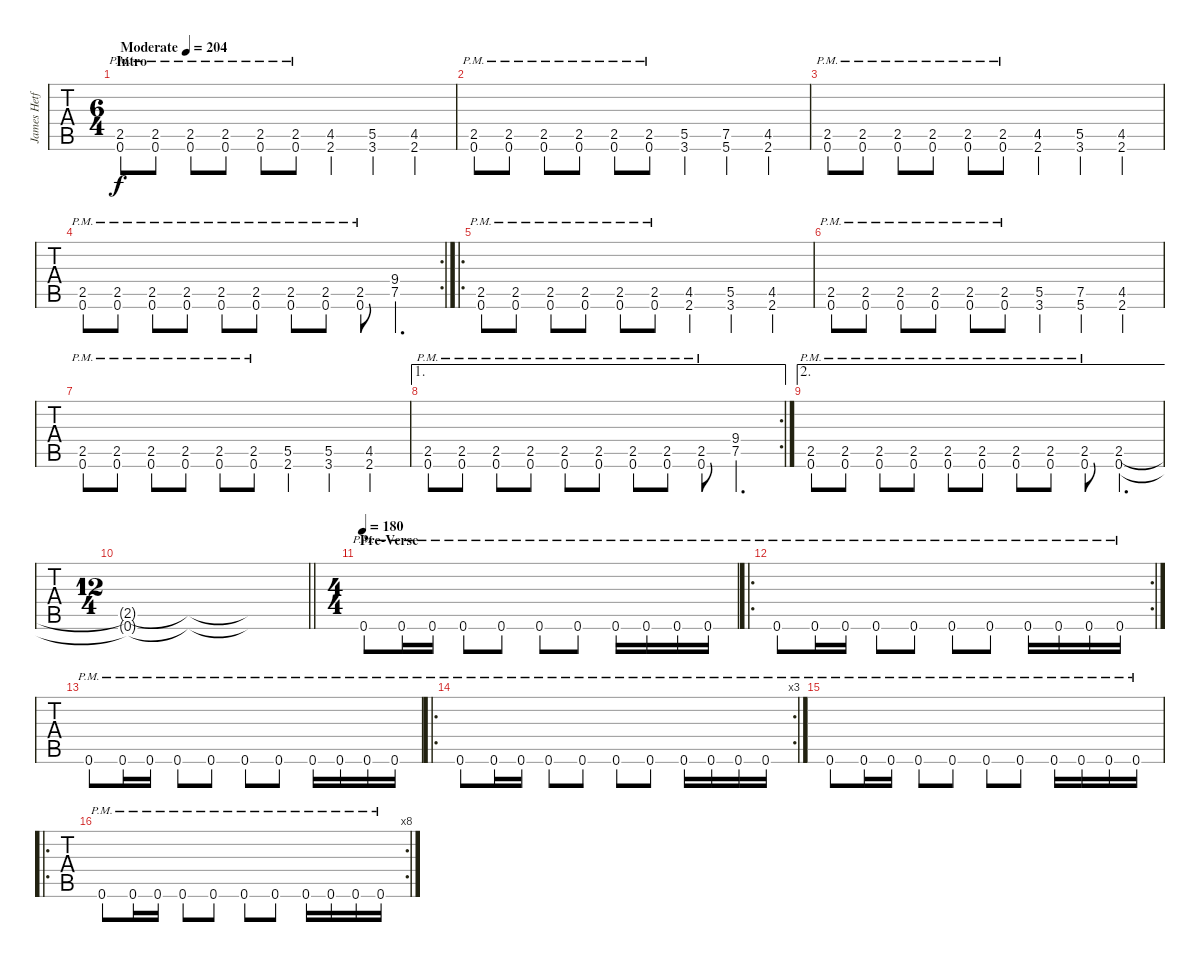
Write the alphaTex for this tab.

\track ("James Hetfield" "James Hetf") {instrument distortionguitar}
\staff {tabs}
\tuning (E4 B3 G3 D3 A2 E2) {hide}
\ts (6 4)
\section ("" "Intro")
\tempo (204 "Moderate")
\clef g2
\ks c
(2.5{pm} 0.6{pm}).8{dy f instrument distortionguitar} (2.5{pm} 0.6{pm}).8 (2.5{pm} 0.6{pm}).8 (2.5{pm} 0.6{pm}).8 (2.5{pm} 0.6{pm}).8 (2.5{pm} 0.6{pm}).8 (4.5 2.6).4 (5.5 3.6).4 (4.5 2.6).4 |
(2.5{pm} 0.6{pm}).8 (2.5{pm} 0.6{pm}).8 (2.5{pm} 0.6{pm}).8 (2.5{pm} 0.6{pm}).8 (2.5{pm} 0.6{pm}).8 (2.5{pm} 0.6{pm}).8 (5.5 3.6).4 (7.5 5.6).4 (4.5 2.6).4 |
(2.5{pm} 0.6{pm}).8 (2.5{pm} 0.6{pm}).8 (2.5{pm} 0.6{pm}).8 (2.5{pm} 0.6{pm}).8 (2.5{pm} 0.6{pm}).8 (2.5{pm} 0.6{pm}).8 (4.5 2.6).4 (5.5 3.6).4 (4.5 2.6).4 |
\rc 2
(2.5{pm} 0.6{pm}).8 (2.5{pm} 0.6{pm}).8 (2.5{pm} 0.6{pm}).8 (2.5{pm} 0.6{pm}).8 (2.5{pm} 0.6{pm}).8 (2.5{pm} 0.6{pm}).8 (2.5{pm} 0.6{pm}).8 (2.5{pm} 0.6{pm}).8 (2.5 0.6{pm}).8 (9.4 7.5).4{d} |
\ro
(2.5{pm} 0.6{pm}).8 (2.5{pm} 0.6{pm}).8 (2.5{pm} 0.6{pm}).8 (2.5{pm} 0.6{pm}).8 (2.5{pm} 0.6{pm}).8 (2.5{pm} 0.6{pm}).8 (4.5 2.6).4 (5.5 3.6).4 (4.5 2.6).4 |
(2.5{pm} 0.6{pm}).8 (2.5{pm} 0.6{pm}).8 (2.5{pm} 0.6{pm}).8 (2.5{pm} 0.6{pm}).8 (2.5{pm} 0.6{pm}).8 (2.5{pm} 0.6{pm}).8 (5.5 3.6).4 (7.5 5.6).4 (4.5 2.6).4 |
(2.5{pm} 0.6{pm}).8 (2.5{pm} 0.6{pm}).8 (2.5{pm} 0.6{pm}).8 (2.5{pm} 0.6{pm}).8 (2.5{pm} 0.6{pm}).8 (2.5{pm} 0.6{pm}).8 (5.5 2.6).4 (5.5 3.6).4 (4.5 2.6).4 |
\ae 1
\rc 2
(2.5{pm} 0.6{pm}).8 (2.5{pm} 0.6{pm}).8 (2.5{pm} 0.6{pm}).8 (2.5{pm} 0.6{pm}).8 (2.5{pm} 0.6{pm}).8 (2.5{pm} 0.6{pm}).8 (2.5{pm} 0.6{pm}).8 (2.5{pm} 0.6{pm}).8 (2.5 0.6{pm}).8 (9.4 7.5).4{d} |
\ae 2
(2.5{pm} 0.6{pm}).8 (2.5{pm} 0.6{pm}).8 (2.5{pm} 0.6{pm}).8 (2.5{pm} 0.6{pm}).8 (2.5{pm} 0.6{pm}).8 (2.5{pm} 0.6{pm}).8 (2.5{pm} 0.6{pm}).8 (2.5{pm} 0.6{pm}).8 (2.5 0.6{pm}).8 (2.5 0.6).4{d} |
\ts (12 4)
\barLineRight lightlight
(2.5{t} 0.6{t}).1 (2.5{t} 0.6{t}).1 (2.5{t} 0.6{t}).1 |
\ts (4 4)
\section ("" "Pre-Verse")
\tempo 180
0.6{pm}.8 0.6{pm}.16 0.6{pm}.16 0.6{pm}.8 0.6{pm}.8 0.6{pm}.8 0.6{pm}.8 0.6{pm}.16 0.6{pm}.16 0.6{pm}.16 0.6{pm}.16 |
\ro
\rc 2
0.6{pm}.8 0.6{pm}.16 0.6{pm}.16 0.6{pm}.8 0.6{pm}.8 0.6{pm}.8 0.6{pm}.8 0.6{pm}.16 0.6{pm}.16 0.6{pm}.16 0.6{pm}.16 |
0.6{pm}.8 0.6{pm}.16 0.6{pm}.16 0.6{pm}.8 0.6{pm}.8 0.6{pm}.8 0.6{pm}.8 0.6{pm}.16 0.6{pm}.16 0.6{pm}.16 0.6{pm}.16 |
\ro
\rc 3
0.6{pm}.8 0.6{pm}.16 0.6{pm}.16 0.6{pm}.8 0.6{pm}.8 0.6{pm}.8 0.6{pm}.8 0.6{pm}.16 0.6{pm}.16 0.6{pm}.16 0.6{pm}.16 |
0.6{pm}.8 0.6{pm}.16 0.6{pm}.16 0.6{pm}.8 0.6{pm}.8 0.6{pm}.8 0.6{pm}.8 0.6{pm}.16 0.6{pm}.16 0.6{pm}.16 0.6{pm}.16 |
\ro
\rc 8
0.6{pm}.8 0.6{pm}.16 0.6{pm}.16 0.6{pm}.8 0.6{pm}.8 0.6{pm}.8 0.6{pm}.8 0.6{pm}.16 0.6{pm}.16 0.6{pm}.16 0.6{pm}.16
